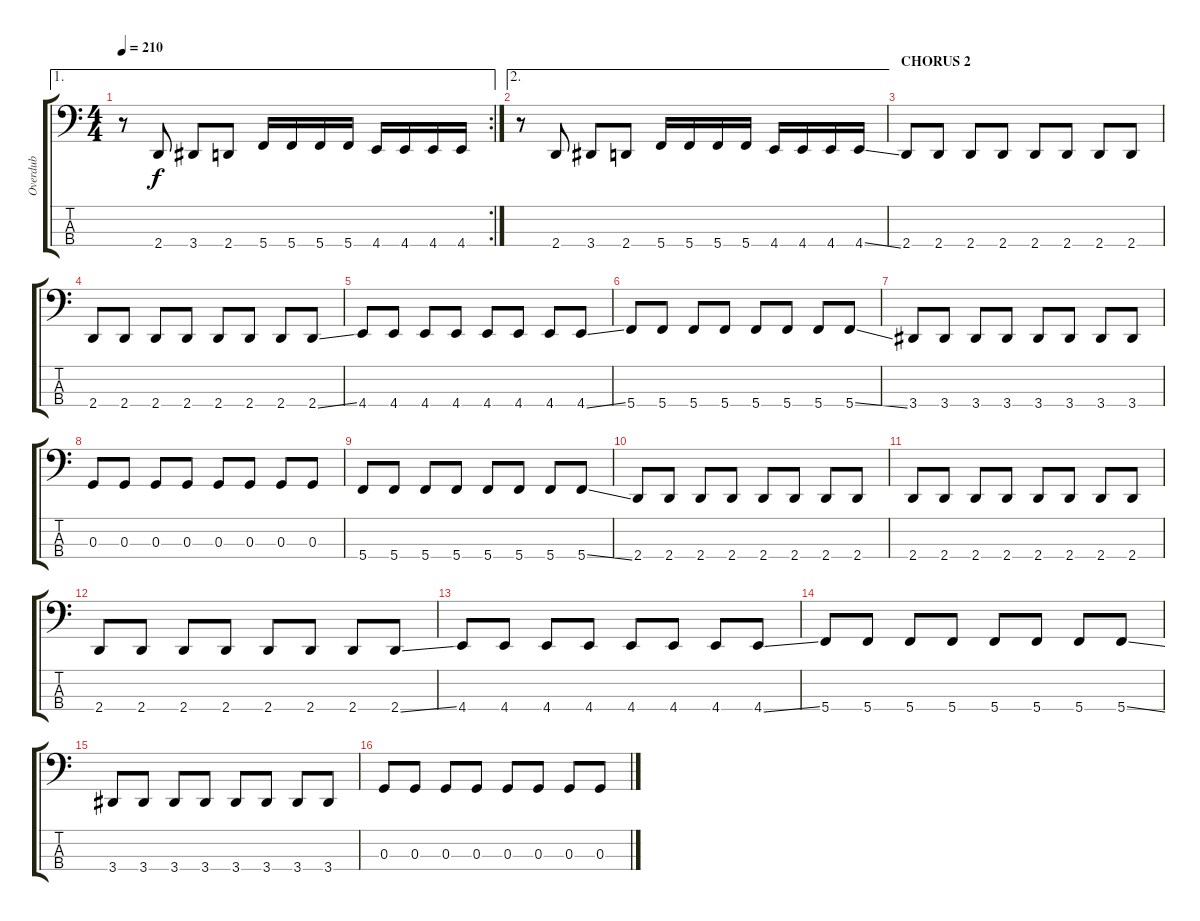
\track ("Overdub" "Overdub") {instrument electricbasspick}
\staff {score tabs}
\tuning (F2 C2 G1 C1) {hide}
\ae 1
\rc 2
\ts (4 4)
\tempo 210
\clef f4
\ks c
r.8{dy f} 2.4.8 3.4.8 2.4.8 5.4.16 5.4.16 5.4.16 5.4.16 4.4.16 4.4.16 4.4.16 4.4.16 |
\ae 2
r.8 2.4.8 3.4.8 2.4.8 5.4.16 5.4.16 5.4.16 5.4.16 4.4.16 4.4.16 4.4.16 4.4{ss}.16 |
\section ("" "CHORUS 2")
2.4.8 2.4.8 2.4.8 2.4.8 2.4.8 2.4.8 2.4.8 2.4.8 |
2.4.8 2.4.8 2.4.8 2.4.8 2.4.8 2.4.8 2.4.8 2.4{ss}.8 |
4.4.8 4.4.8 4.4.8 4.4.8 4.4.8 4.4.8 4.4.8 4.4{ss}.8 |
5.4.8 5.4.8 5.4.8 5.4.8 5.4.8 5.4.8 5.4.8 5.4{ss}.8 |
3.4.8 3.4.8 3.4.8 3.4.8 3.4.8 3.4.8 3.4.8 3.4.8 |
0.3.8 0.3.8 0.3.8 0.3.8 0.3.8 0.3.8 0.3.8 0.3.8 |
5.4.8 5.4.8 5.4.8 5.4.8 5.4.8 5.4.8 5.4.8 5.4{ss}.8 |
2.4.8 2.4.8 2.4.8 2.4.8 2.4.8 2.4.8 2.4.8 2.4.8 |
2.4.8 2.4.8 2.4.8 2.4.8 2.4.8 2.4.8 2.4.8 2.4.8 |
2.4.8 2.4.8 2.4.8 2.4.8 2.4.8 2.4.8 2.4.8 2.4{ss}.8 |
4.4.8 4.4.8 4.4.8 4.4.8 4.4.8 4.4.8 4.4.8 4.4{ss}.8 |
5.4.8 5.4.8 5.4.8 5.4.8 5.4.8 5.4.8 5.4.8 5.4{ss}.8 |
3.4.8 3.4.8 3.4.8 3.4.8 3.4.8 3.4.8 3.4.8 3.4.8 |
0.3.8 0.3.8 0.3.8 0.3.8 0.3.8 0.3.8 0.3.8 0.3.8
